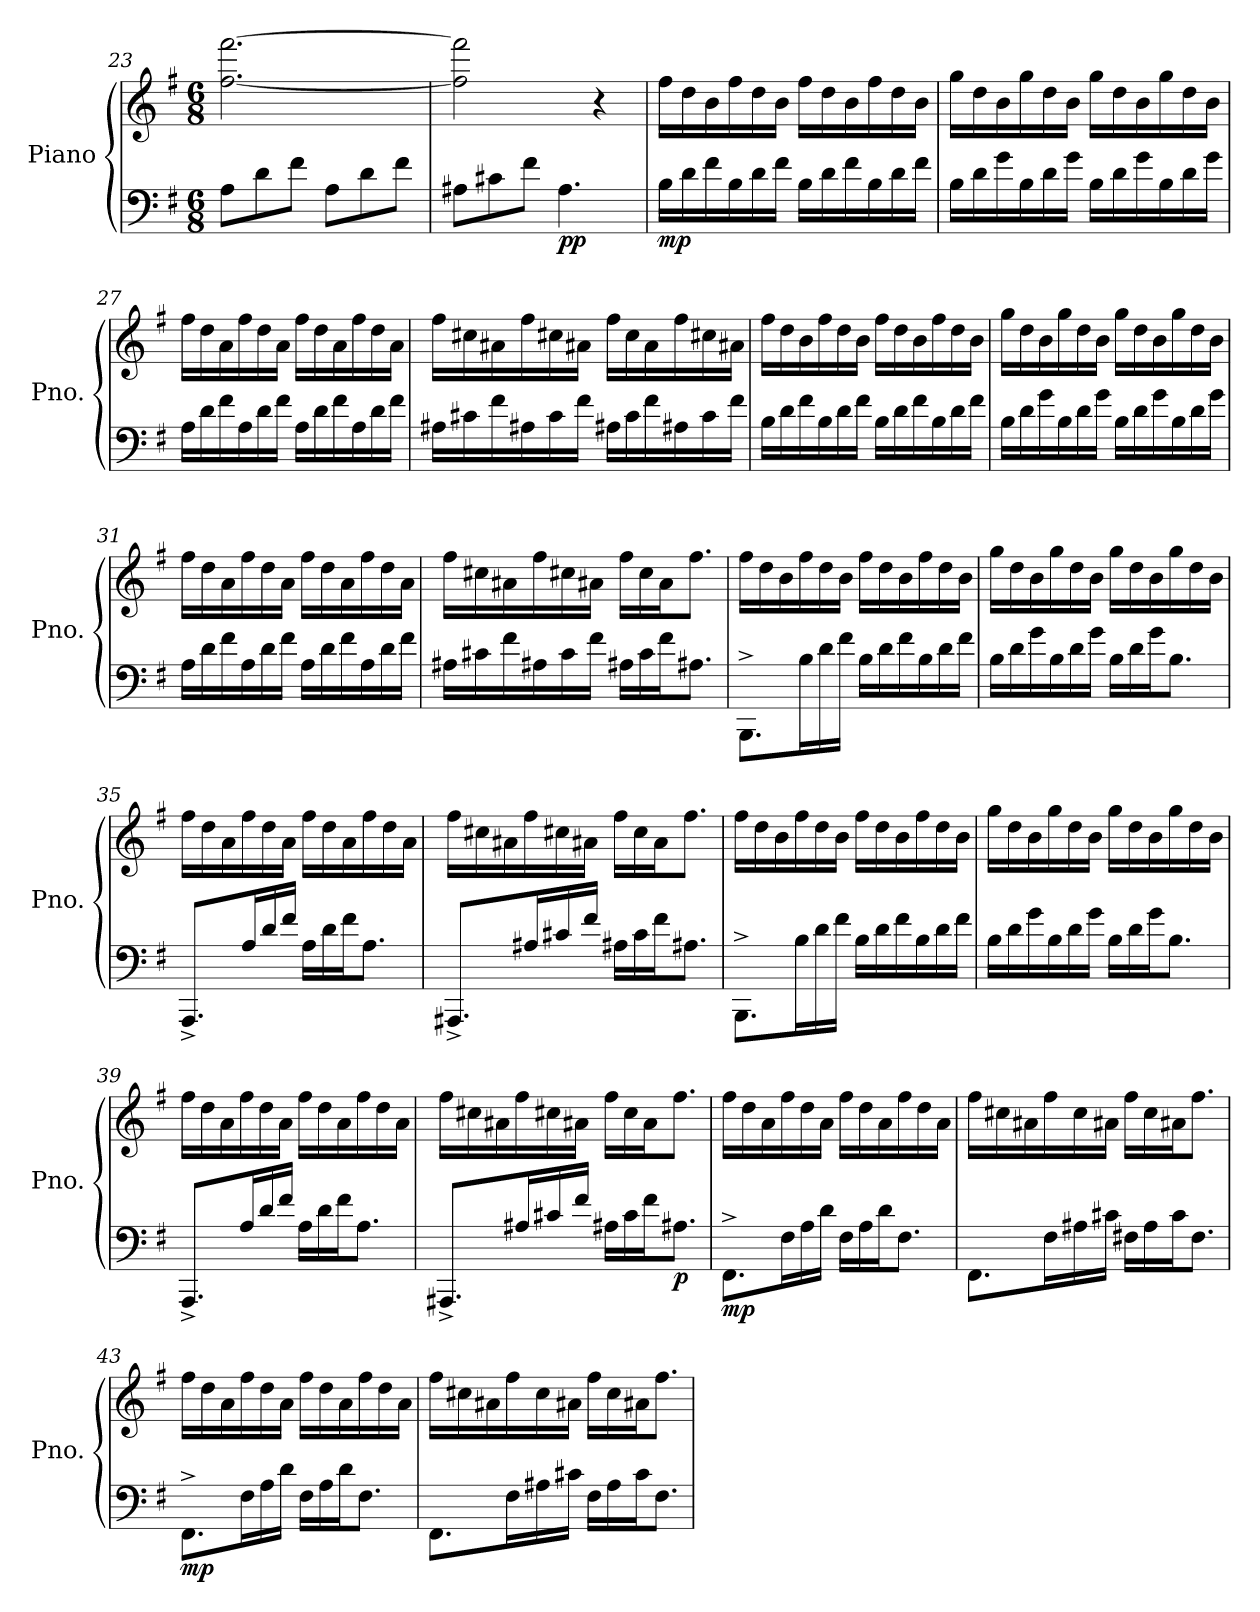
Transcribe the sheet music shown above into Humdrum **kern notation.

**kern	**kern	**dynam
*part1	*part1	*part1
*staff2	*staff1	*staff1/2
*I"Piano	*	*
*I'Pno.	*	*
*clefF4	*clefG2	*
*k[f#]	*k[f#]	*
*M6/8	*M6/8	*
=23	=23	=23
8A\L	[2.ff#\ [2.fff#\	.
8d\	.	.
8f#\J	.	.
8A\L	.	.
8d\	.	.
8f#\J	.	.
=24	=24	=24
8A#X\L	2ff#\] 2fff#\]	.
8c#X\	.	.
8f#\J	.	.
!	!	!LO:DY:b=2
4.A#\	.	pp
.	4r	.
=25	=25	=25
!	!	!LO:DY:b=2
16B\LL	16ff#\LL	mp
16d\	16dd\	.
16f#\	16b\	.
16B\	16ff#\	.
16d\	16dd\	.
16f#\JJ	16b\JJ	.
16B\LL	16ff#\LL	.
16d\	16dd\	.
16f#\	16b\	.
16B\	16ff#\	.
16d\	16dd\	.
16f#\JJ	16b\JJ	.
!!LO:PB:g=z
=26	=26	=26
16B\LL	16gg\LL	.
16d\	16dd\	.
16g\	16b\	.
16B\	16gg\	.
16d\	16dd\	.
16g\JJ	16b\JJ	.
16B\LL	16gg\LL	.
16d\	16dd\	.
16g\	16b\	.
16B\	16gg\	.
16d\	16dd\	.
16g\JJ	16b\JJ	.
=27	=27	=27
16A\LL	16ff#\LL	.
16d\	16dd\	.
16f#\	16a\	.
16A\	16ff#\	.
16d\	16dd\	.
16f#\JJ	16a\JJ	.
16A\LL	16ff#\LL	.
16d\	16dd\	.
16f#\	16a\	.
16A\	16ff#\	.
16d\	16dd\	.
16f#\JJ	16a\JJ	.
!!LO:LB:g=z
=28	=28	=28
16A#X\LL	16ff#\LL	.
16c#X\	16cc#X\	.
16f#\	16a#X\	.
16A#X\	16ff#\	.
16c#\	16cc#X\	.
16f#\JJ	16a#X\JJ	.
16A#X\LL	16ff#\LL	.
16c#\	16cc#\	.
16f#\	16a#\	.
16A#X\	16ff#\	.
16c#\	16cc#X\	.
16f#\JJ	16a#X\JJ	.
=29	=29	=29
16B\LL	16ff#\LL	.
16d\	16dd\	.
16f#\	16b\	.
16B\	16ff#\	.
16d\	16dd\	.
16f#\JJ	16b\JJ	.
16B\LL	16ff#\LL	.
16d\	16dd\	.
16f#\	16b\	.
16B\	16ff#\	.
16d\	16dd\	.
16f#\JJ	16b\JJ	.
!!LO:LB:g=z
=30	=30	=30
16B\LL	16gg\LL	.
16d\	16dd\	.
16g\	16b\	.
16B\	16gg\	.
16d\	16dd\	.
16g\JJ	16b\JJ	.
16B\LL	16gg\LL	.
16d\	16dd\	.
16g\	16b\	.
16B\	16gg\	.
16d\	16dd\	.
16g\JJ	16b\JJ	.
=31	=31	=31
16A\LL	16ff#\LL	.
16d\	16dd\	.
16f#\	16a\	.
16A\	16ff#\	.
16d\	16dd\	.
16f#\JJ	16a\JJ	.
16A\LL	16ff#\LL	.
16d\	16dd\	.
16f#\	16a\	.
16A\	16ff#\	.
16d\	16dd\	.
16f#\JJ	16a\JJ	.
=32	=32	=32
16A#X\LL	16ff#\LL	.
16c#X\	16cc#X\	.
16f#\	16a#X\	.
16A#X\	16ff#\	.
16c#\	16cc#X\	.
16f#\JJ	16a#X\JJ	.
16A#X\LL	16ff#\LL	.
16c#\	16cc#\	.
16f#\J	16a#\J	.
8.A#X\J	8.ff#\J	.
!!LO:LB:g=z
=33	=33	=33
8.BBB^\L	16ff#\LL	.
.	16dd\	.
.	16b\	.
16B\L	16ff#\	.
16d\	16dd\	.
16f#\JJ	16b\JJ	.
16B\LL	16ff#\LL	.
16d\	16dd\	.
16f#\	16b\	.
16B\	16ff#\	.
16d\	16dd\	.
16f#\JJ	16b\JJ	.
=34	=34	=34
16B\LL	16gg\LL	.
16d\	16dd\	.
16g\	16b\	.
16B\	16gg\	.
16d\	16dd\	.
16g\JJ	16b\JJ	.
16B\LL	16gg\LL	.
16d\	16dd\	.
16g\J	16b\	.
8.B\J	16gg\	.
.	16dd\	.
.	16b\JJ	.
=35	=35	=35
8.AAA^/L	16ff#\LL	.
.	16dd\	.
.	16a\	.
16A/L	16ff#\	.
16d/	16dd\	.
16f#/JJ	16a\JJ	.
16A\LL	16ff#\LL	.
16d\	16dd\	.
16f#\J	16a\	.
8.A\J	16ff#\	.
.	16dd\	.
.	16a\JJ	.
!!LO:LB:g=z
=36	=36	=36
8.AAA#X^/L	16ff#\LL	.
.	16cc#X\	.
.	16a#X\	.
16A#X/L	16ff#\	.
16c#X/	16cc#X\	.
16f#/JJ	16a#X\JJ	.
16A#X\LL	16ff#\LL	.
16c#\	16cc#\	.
16f#\J	16a#\J	.
8.A#X\J	8.ff#\J	.
=37	=37	=37
8.BBB^\L	16ff#\LL	.
.	16dd\	.
.	16b\	.
16B\L	16ff#\	.
16d\	16dd\	.
16f#\JJ	16b\JJ	.
16B\LL	16ff#\LL	.
16d\	16dd\	.
16f#\	16b\	.
16B\	16ff#\	.
16d\	16dd\	.
16f#\JJ	16b\JJ	.
=38	=38	=38
16B\LL	16gg\LL	.
16d\	16dd\	.
16g\	16b\	.
16B\	16gg\	.
16d\	16dd\	.
16g\JJ	16b\JJ	.
16B\LL	16gg\LL	.
16d\	16dd\	.
16g\J	16b\	.
8.B\J	16gg\	.
.	16dd\	.
.	16b\JJ	.
!!LO:PB:g=z
=39	=39	=39
8.AAA^/L	16ff#\LL	.
.	16dd\	.
.	16a\	.
16A/L	16ff#\	.
16d/	16dd\	.
16f#/JJ	16a\JJ	.
16A\LL	16ff#\LL	.
16d\	16dd\	.
16f#\J	16a\	.
8.A\J	16ff#\	.
.	16dd\	.
.	16a\JJ	.
=40	=40	=40
8.AAA#X^/L	16ff#\LL	.
.	16cc#X\	.
.	16a#X\	.
16A#X/L	16ff#\	.
16c#X/	16cc#X\	.
16f#/JJ	16a#X\JJ	.
16A#X\LL	16ff#\LL	.
16c#\	16cc#\	.
16f#\J	16a#\J	.
!	!	!LO:DY:b=2
8.A#X\J	8.ff#\J	p
=41	=41	=41
!	!	!LO:DY:b=2
8.FF#^\L	16ff#\LL	mp
.	16dd\	.
.	16a\	.
16F#\L	16ff#\	.
16A\	16dd\	.
16d\JJ	16a\JJ	.
16F#\LL	16ff#\LL	.
16A\	16dd\	.
16d\J	16a\	.
8.F#\J	16ff#\	.
.	16dd\	.
.	16a\JJ	.
!!LO:LB:g=z
=42	=42	=42
8.FF#\L	16ff#\LL	.
.	16cc#X\	.
.	16a#X\	.
16F#\L	16ff#\	.
16A#X\	16cc#\	.
16c#X\JJ	16a#X\JJ	.
16F#X\LL	16ff#\LL	.
16A#\	16cc#\	.
16c#\J	16a#X\J	.
8.F#\J	8.ff#\J	.
=43	=43	=43
!	!	!LO:DY:b=2
8.FF#^\L	16ff#\LL	mp
.	16dd\	.
.	16a\	.
16F#\L	16ff#\	.
16A\	16dd\	.
16d\JJ	16a\JJ	.
16F#\LL	16ff#\LL	.
16A\	16dd\	.
16d\J	16a\	.
8.F#\J	16ff#\	.
.	16dd\	.
.	16a\JJ	.
=44	=44	=44
8.FF#\L	16ff#\LL	.
.	16cc#X\	.
.	16a#X\	.
16F#\L	16ff#\	.
16A#X\	16cc#\	.
16c#X\JJ	16a#X\JJ	.
16F#\LL	16ff#\LL	.
16A#\	16cc#\	.
16c#\J	16a#X\J	.
8.F#\J	8.ff#\J	.
=	=	=
*-	*-	*-
